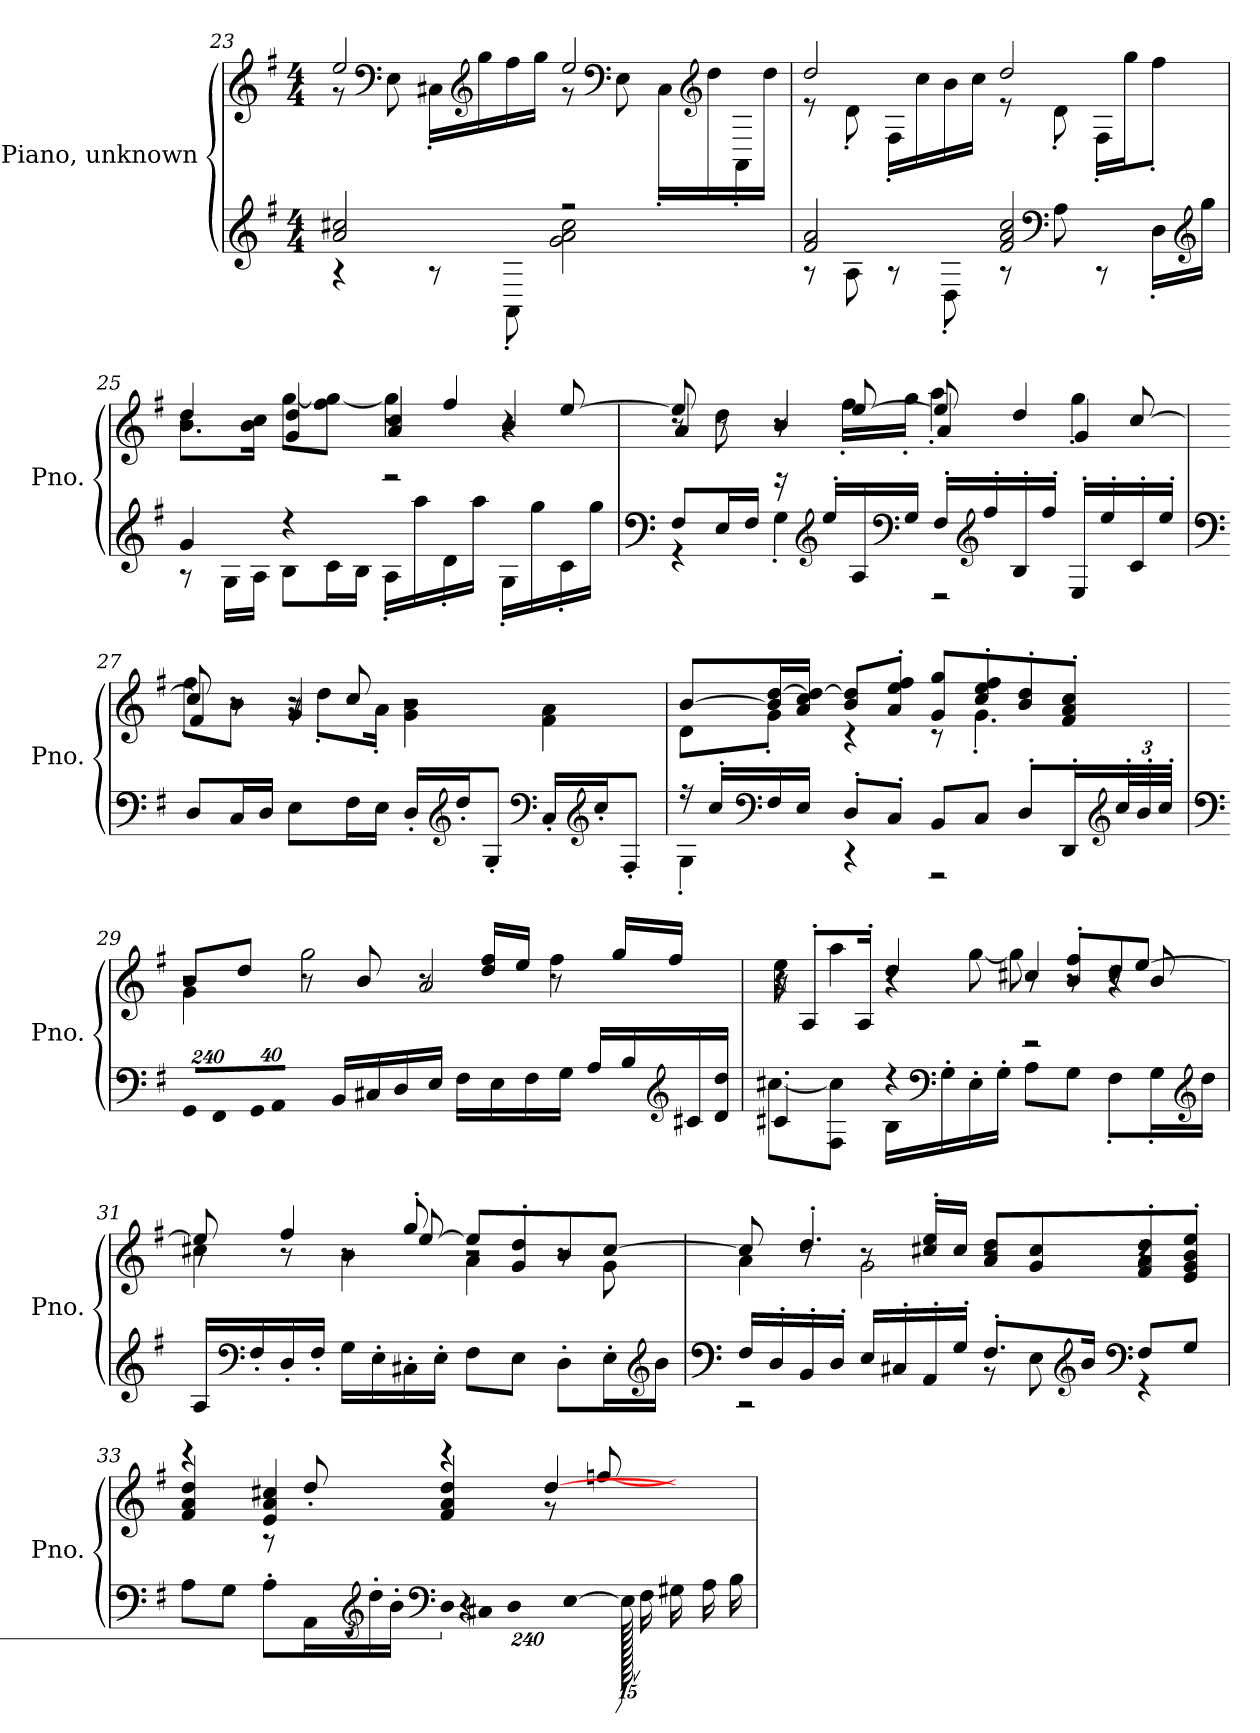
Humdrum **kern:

**kern	**kern
*part1	*part1
*staff2	*staff1
*I"Piano, unknown	*
*I'Pno.	*
!!LO:LB:g=z
*clefG2	*clefG2
*k[f#]	*k[f#]
*M4/4	*M4/4
=23	=23
*^	*^
2a/ 2cc#X/	4r	2ee/	8r
*	*	*clefF4	*
.	.	.	8E\
.	8r	.	16C#X'\LL
*	*	*clefG2	*
.	.	.	16gg\
.	8AA'\	.	16ff#\
.	.	.	16gg\JJ
2r	2g\ 2a\ 2cc#\	2ee/	8r
*	*	*clefF4	*
.	.	.	8E\
.	.	.	16C#'\LL
*	*	*clefG2	*
.	.	.	16dd\
.	.	.	16AA'\
.	.	.	16dd\JJ
=24	=24	=24	=24
2f#/ 2a/	8r	2dd/	8r
.	8A\	.	8d'\
.	8r	.	16F#'\LL
.	.	.	16cc\
.	8D'\	.	16b\
.	.	.	16cc\JJ
2f#/ 2a/ 2cc/	8r	2dd/	8r
*clefF4	*	*	*
.	8A\	.	8d'\
.	8r	.	16F#'\LL
.	.	.	16gg\J
.	16D'\LL	.	8ff#'\J
*clefG2	*	*	*
.	16gg\JJ	.	.
!!LO:LB:g=z
=25	=25	=25	=25
*	*	*	*^
4g/	8r	2r	8.b\L	4dd/
.	16G\LL	.	.	.
.	16A\JJ	.	16b\ 16cc\Jk	.
4r	8B\L	.	[8gg\L	4g/ 4dd/
.	16c\L	.	8ff#\ 8gg\_J	.
.	16B\JJ	.	.	.
2r	16A'\LL	8r	4gg\]	4a/ 4cc/
.	16aa\	.	.	.
.	16d'\	4ff#/	.	.
.	16aa\JJ	.	.	.
.	16G'\LL	.	4r	4b/
.	16gg\	.	.	.
.	16c'\	[8ee/	.	.
.	16gg\JJ	.	.	.
=26	=26	=26	=26	=26
*clefF4	*	*	*	*
8F#/L	4r	8ee/]	8r	4a/
16E/L	.	8r	8dd\	.
16F#/JJ	.	.	.	.
16r	4G'\	8r	8r	4b/
*clefG2	*	*	*	*
16ee'/LL	.	.	.	.
16A/	.	[8ee/	16ff#'\LL	.
*clefF4	*	*	*	*
16G/JJ	.	.	16gg'\JJ	.
16F#'/LL	2r	8ee/]	4aa'\	4a/
*clefG2	*	*	*	*
16ff#'/	.	.	.	.
16B'/	.	4dd/	.	.
16ff#'/JJ	.	.	.	.
16E'/LL	.	.	4gg'\	4g/
16ee'/	.	.	.	.
16c'/	.	[8cc/	.	.
16ee'/JJ	.	.	.	.
*v	*v	*	*	*
!!LO:PB:g=z	!!	!!
=27	=27	=27	=27
*clefF4	*	*	*
8D/L	8cc/]	8ff#'\L	4f#/
16C/L	8r	8b\J	.
16D/JJ	.	.	.
8E\L	8r	16r	4g/
.	.	8dd'\L	.
16F#\L	8cc/	.	.
16E\JJ	.	16a'\Jk	.
16D'/LL	2r	4g\ 4b\	2r
*clefG2	*	*	*
16dd'/J	.	.	.
8G'/J	.	.	.
*clefF4	*	*	*
16C'/LL	.	4f#\ 4a\	.
*clefG2	*	*	*
16cc'/J	.	.	.
8F#'/J	.	.	.
*	*	*v	*v
=28	=28	=28
*^	*	*
16r	4G'\	[8b/L	8d\L
16cc'/LL	.	.	.
*clefF4	*	*	*
16F#/	.	16b/] [16dd/L	8g'\J
16E/JJ	.	16a/ 16cc/ 16dd/_JJ	.
8D'/L	4r	8b/ 8dd/]L	4r
8C'/J	.	8a/' 8ee/' 8ff#/'J	.
8BB/L	2r	8g/ 8gg/L	8r
8C/J	.	8cc/' 8ee/' 8ff#/'	4.g'\
8D'/L	.	8b/' 8dd/'	.
16DD'/L	.	8f#/' 8a/' 8cc/'J	.
*clefG2	*	*	*
*Xbrackettup	*	*	*
48cc'/L	.	.	.
48b'/	.	.	.
48cc'/JJJ	.	.	.
*v	*v	*	*
*	*v	*v
!!LO:LB:g=z
=29	=29
*clefF4	*
!LO:N:vis=16	!
*	*^
*	*	*^
1920%137GG/LL	8b/L	4g\	2r
!LO:N:vis=16	!	!	!
1920%137FF#/	.	.	.
.	8dd/J	.	.
!LO:N:vis=32	!	!	!
640%23GG/K	.	.	.
!LO:N:vis=16	!	!	!
1920%137AA/JJ	.	.	.
16BB/LL	8r	2gg\	.
16C#X/	.	.	.
16D/	8b/	.	.
16E/JJ	.	.	.
16F#\LL	8r	.	2a/
16E\	.	.	.
16F#\	16dd/ 16ff#/LL	.	.
16G\JJ	16ee/JJ	.	.
16A/LL	8r	4ff#\	.
16B/	.	.	.
*clefG2	*	*	*
16c#X/	16gg/LL	.	.
16d/ 16dd/JJ	16ff#/JJ	.	.
=30	=30	=30	=30
*^	*	*	*
4c#X'/	[8cc#X\L	4r	8ee\	16r
.	.	.	.	8A'/L
.	8F#\ 8cc#\]J	.	4aa\	.
.	.	.	.	16A'/Jk
4r	16B\LL	4dd/	.	4r
*clefF4	*	*	*	*
.	16G'\	.	.	.
.	16E'\	.	[8gg\	.
.	16G'\JJ	.	.	.
2r	8A\L	4cc#X/	8gg\]	8r
.	8G\J	.	8r	8b/' 8ff#/'L
.	8F#'\L	8r	4r	8dd/
.	16G'\L	8b/	.	[8ee/J
*clefG2	*	*	*	*
.	16dd\JJ	.	.	.
*v	*v	*	*	*
!!LO:LB:g=z	!!	!!
=31	=31	=31	=31
16A/LL	8r	4cc#X\	8ee/]
*clefF4	*	*	*
16F#'/	.	.	.
16D'/	4ff#/	.	8r
16F#'/JJ	.	.	.
16G\LL	.	4b\	8r
16E'\	.	.	.
16C#X'\	8gg'/	.	[8ee/
16E'\JJ	.	.	.
8F#\L	2r	4a\	8ee/L]
8E\J	.	.	8g/' 8dd/'
8D'\L	.	8r	8b/
16E'\L	.	8g\	[8cc#/J
*clefG2	*	*	*
16b\JJ	.	.	.
=32	=32	=32	=32
*clefF4	*	*	*
*^	*	*	*
16F#/LL	2r	8r	4a\	8cc#/]
16D'/	.	.	.	.
16BB'/	.	4.dd'/	.	8r
16D'/JJ	.	.	.	.
16E/LL	.	.	2g\	8r
16C#X'/	.	.	.	.
16AA'/	.	.	.	16cc#X/' 16ee/'LL
16G'/JJ	.	.	.	16cc#/JJ
8.F#'/L	8r	2r	.	8a/ 8dd/L
.	8E\	.	.	8g/ 8cc#/
*clefG2	*	*	*	*
16b/Jk	.	.	.	.
*clefF4	*	*	*	*
8F#/L	4r	.	4r	8f#/' 8a/' 8dd/'
8G/J	.	.	.	8e/' 8g/' 8b/' 8ee/'J
*v	*v	*	*	*
*	*	*v	*v
!!LO:LB:g=z
=33	=33	=33
8A\L	4r	4f#/ 4a/ 4dd/
8G\J	.	.
8A'\L	4e/ 4a/ 4cc#X/	8r
24AA\L	.	8dd'/
*clefG2	*	*
24dd'\	.	.
24b'\JJ	.	.
*clefF4	*	*
*brackettup	*	*
!LO:N:vis=32	!	!
640%23D\	4r	4f#/ 4a/ 4dd/
!LO:N:vis=32	!	!
640%23r	.	.
!LO:N:vis=16	!	!
1920%137C#X\LL	.	.
!LO:N:vis=32	!	!
640%23D\K	.	.
[240%17E\J	.	.
1920E\]	[4dd/	8r
16F#\LL	.	.
16G#X\	.	.
.	.	[8ffn/
16A\	.	.
16B\JJ	.	.
.	1920ryy	1920ryy
*	*v	*v
=	=
*-	*-
